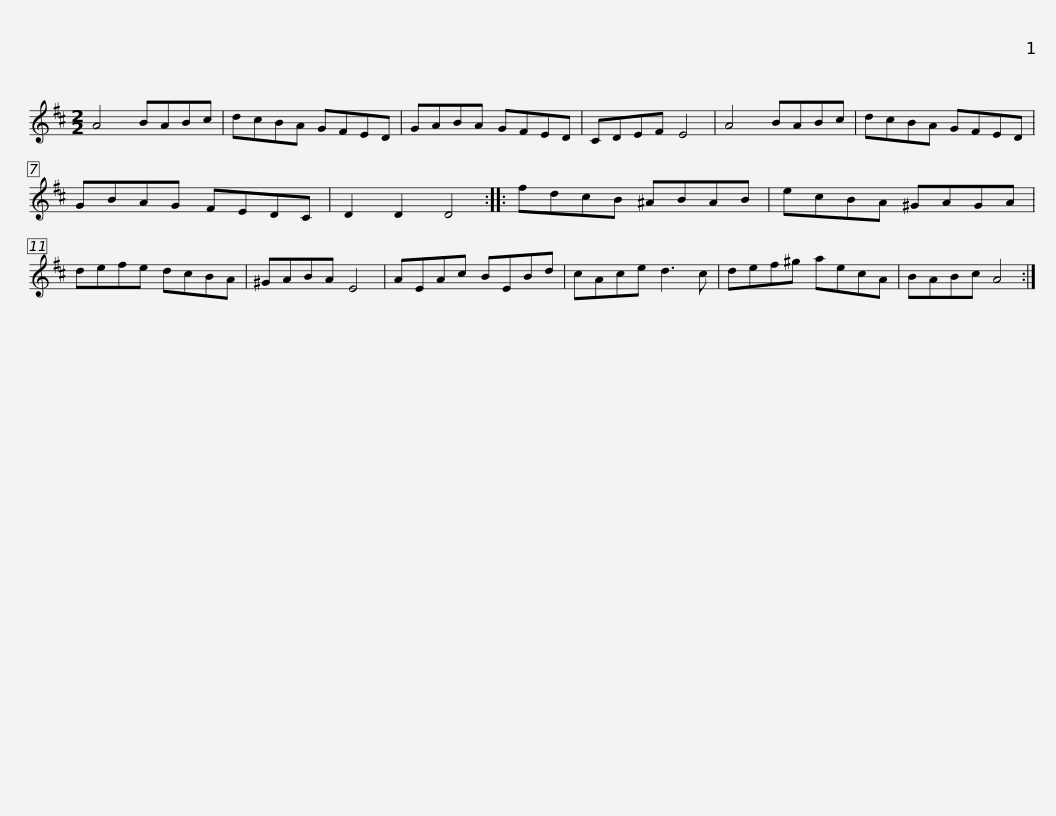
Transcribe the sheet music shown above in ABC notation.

X:1
L:1/8
M:2/2
I:linebreak $
K:D
V:1 treble
V:1
 A4 BABc | dcBA GFED | GABA GFED | CDEF E4 | A4 BABc | %5
 dcBA GFED |$ GBAG FEDC | D2 D2 D4 :: fdcB ^ABAB | ecBA ^GAGA | %10
 defe dcBA | ^GABA E4 |$ AEAc BEBd | cAce d3 c | def^g aecA | %15
 BABc A4 :| %16
